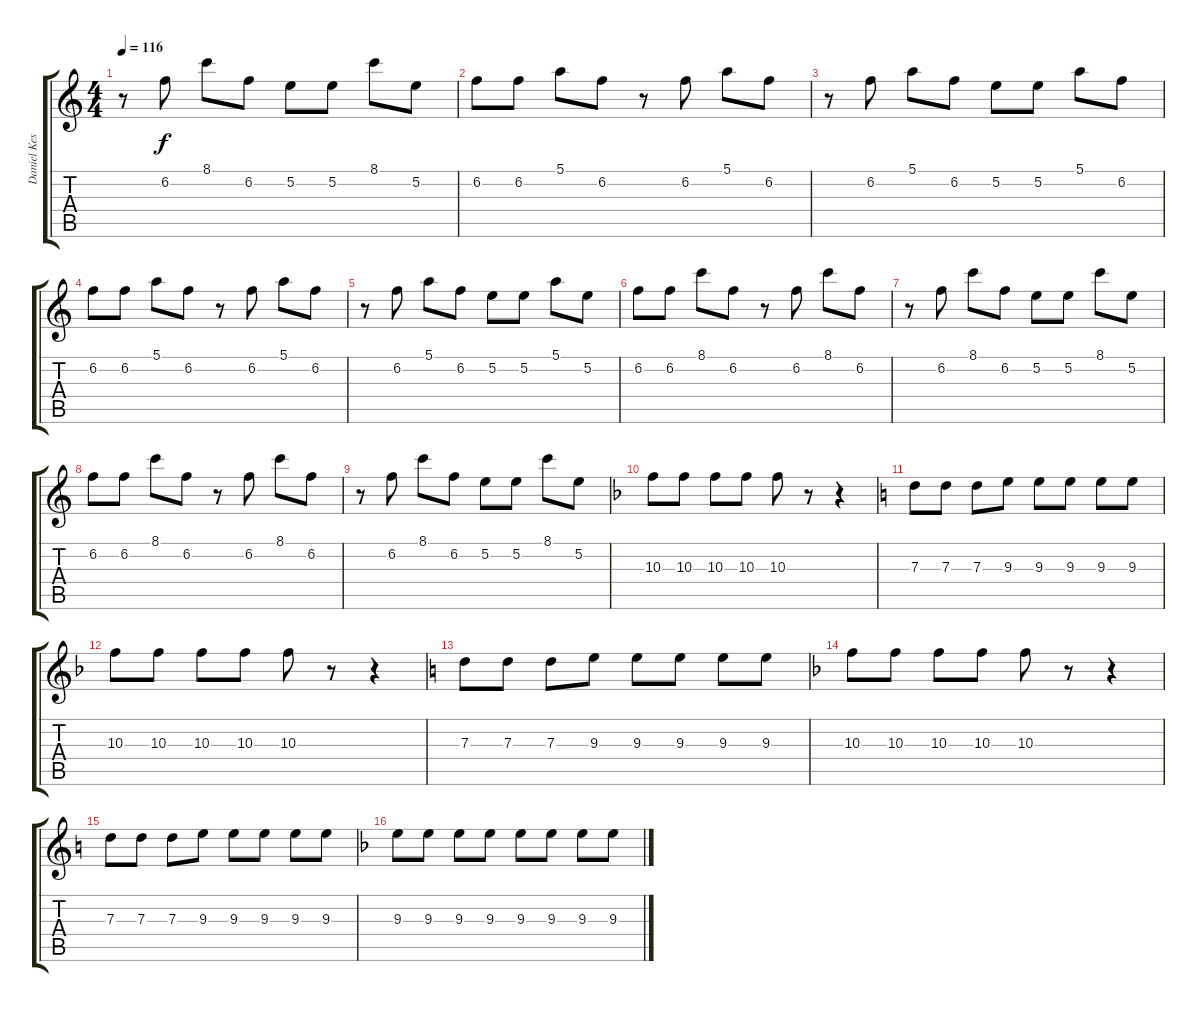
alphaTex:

\track ("Daniel Kessler" "Daniel Kes") {instrument electricguitarclean}
\staff {score tabs}
\tuning (E4 B3 G3 D3 A2 E2) {hide}
\ts (4 4)
\tempo 116
\clef g2
\ks c
r.8{dy f} 6.2.8 8.1.8 6.2.8 5.2.8 5.2.8 8.1.8 5.2.8 |
6.2.8 6.2.8 5.1.8 6.2.8 r.8 6.2.8 5.1.8 6.2.8 |
r.8 6.2.8 5.1.8 6.2.8 5.2.8 5.2.8 5.1.8 6.2.8 |
6.2.8 6.2.8 5.1.8 6.2.8 r.8 6.2.8 5.1.8 6.2.8 |
r.8 6.2.8 5.1.8 6.2.8 5.2.8 5.2.8 5.1.8 5.2.8 |
6.2.8 6.2.8 8.1.8 6.2.8 r.8 6.2.8 8.1.8 6.2.8 |
r.8 6.2.8 8.1.8 6.2.8 5.2.8 5.2.8 8.1.8 5.2.8 |
6.2.8 6.2.8 8.1.8 6.2.8 r.8 6.2.8 8.1.8 6.2.8 |
r.8 6.2.8 8.1.8 6.2.8 5.2.8 5.2.8 8.1.8 5.2.8 |
\ks f
10.3.8{instrument overdrivenguitar} 10.3.8 10.3.8 10.3.8 10.3.8 r.8 r.4 |
\ks c
7.3.8 7.3.8 7.3.8 9.3.8 9.3.8 9.3.8 9.3.8 9.3.8 |
\ks f
10.3.8 10.3.8 10.3.8 10.3.8 10.3.8 r.8 r.4 |
\ks c
7.3.8 7.3.8 7.3.8 9.3.8 9.3.8 9.3.8 9.3.8 9.3.8 |
\ks f
10.3.8 10.3.8 10.3.8 10.3.8 10.3.8 r.8 r.4 |
\ks c
7.3.8 7.3.8 7.3.8 9.3.8 9.3.8 9.3.8 9.3.8 9.3.8 |
\ks f
9.3.8 9.3.8 9.3.8 9.3.8 9.3.8 9.3.8 9.3.8 9.3.8
